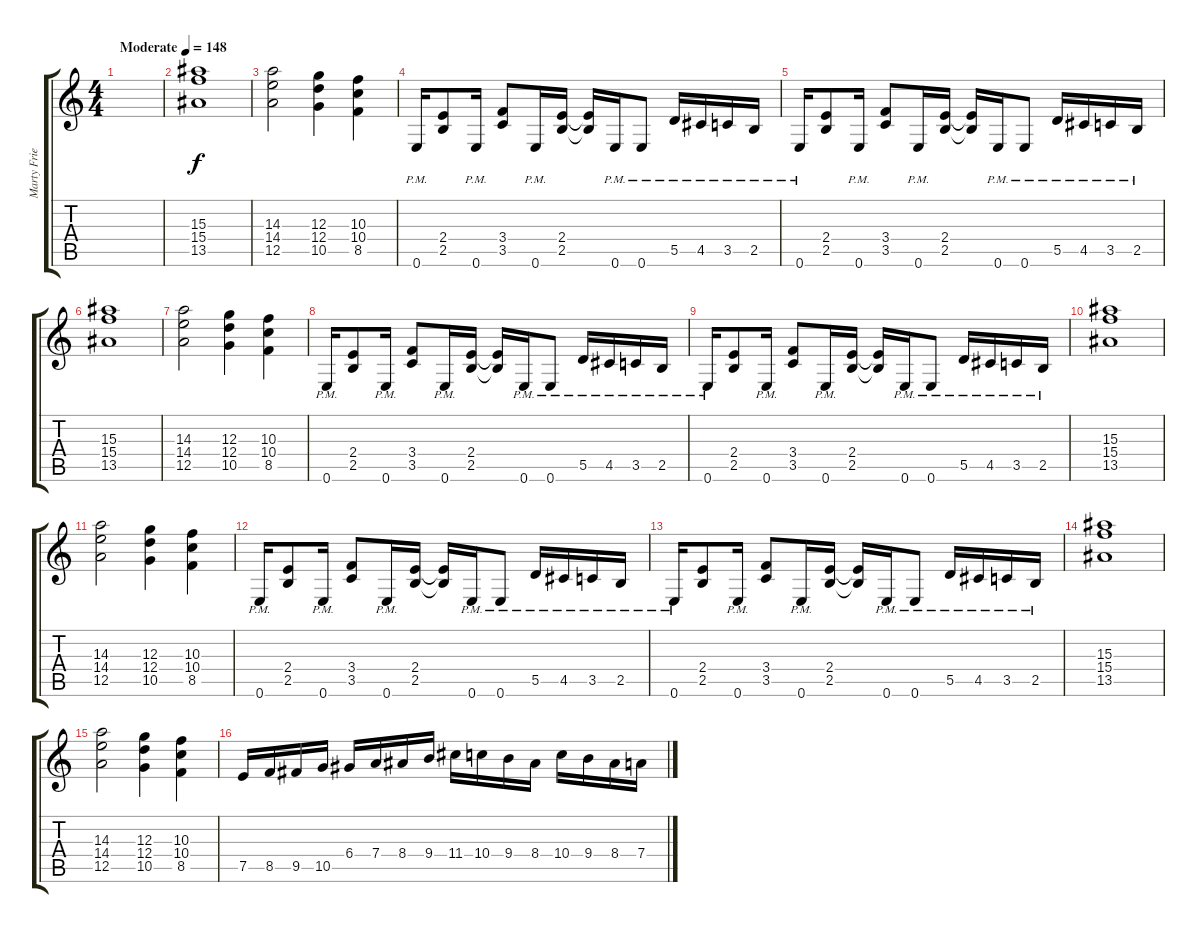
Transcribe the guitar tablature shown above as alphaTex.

\track ("Marty Friedman" "Marty Frie") {instrument distortionguitar}
\staff {score tabs}
\tuning (E4 B3 G3 D3 A2 E2) {hide}
\ts (4 4)
\tempo (148 "Moderate")
\clef g2
\ks c
|
(15.3 15.4 13.5).1 |
(14.3 14.4 12.5).2 (12.3 12.4 10.5).4 (10.3 10.4 8.5).4 |
0.6{pm}.16 (2.4 2.5).8 0.6{pm}.16 (3.4 3.5).8 0.6{pm}.16 (2.4 2.5).16 (2.4{t} 2.5{t}).16 0.6{pm}.16 0.6{pm}.8 5.5{pm}.16 4.5{pm}.16 3.5{pm}.16 2.5{pm}.16 |
0.6{pm}.16 (2.4 2.5).8 0.6{pm}.16 (3.4 3.5).8 0.6{pm}.16 (2.4 2.5).16 (2.4{t} 2.5{t}).16 0.6{pm}.16 0.6{pm}.8 5.5{pm}.16 4.5{pm}.16 3.5{pm}.16 2.5{pm}.16 |
(15.3 15.4 13.5).1 |
(14.3 14.4 12.5).2 (12.3 12.4 10.5).4 (10.3 10.4 8.5).4 |
0.6{pm}.16 (2.4 2.5).8 0.6{pm}.16 (3.4 3.5).8 0.6{pm}.16 (2.4 2.5).16 (2.4{t} 2.5{t}).16 0.6{pm}.16 0.6{pm}.8 5.5{pm}.16 4.5{pm}.16 3.5{pm}.16 2.5{pm}.16 |
0.6{pm}.16 (2.4 2.5).8 0.6{pm}.16 (3.4 3.5).8 0.6{pm}.16 (2.4 2.5).16 (2.4{t} 2.5{t}).16 0.6{pm}.16 0.6{pm}.8 5.5{pm}.16 4.5{pm}.16 3.5{pm}.16 2.5{pm}.16 |
(15.3 15.4 13.5).1 |
(14.3 14.4 12.5).2 (12.3 12.4 10.5).4 (10.3 10.4 8.5).4 |
0.6{pm}.16 (2.4 2.5).8 0.6{pm}.16 (3.4 3.5).8 0.6{pm}.16 (2.4 2.5).16 (2.4{t} 2.5{t}).16 0.6{pm}.16 0.6{pm}.8 5.5{pm}.16 4.5{pm}.16 3.5{pm}.16 2.5{pm}.16 |
0.6{pm}.16 (2.4 2.5).8 0.6{pm}.16 (3.4 3.5).8 0.6{pm}.16 (2.4 2.5).16 (2.4{t} 2.5{t}).16 0.6{pm}.16 0.6{pm}.8 5.5{pm}.16 4.5{pm}.16 3.5{pm}.16 2.5{pm}.16 |
(15.3 15.4 13.5).1 |
(14.3 14.4 12.5).2 (12.3 12.4 10.5).4 (10.3 10.4 8.5).4 |
7.5.16 8.5.16 9.5.16 10.5.16 6.4.16 7.4.16 8.4.16 9.4.16 11.4.16 10.4.16 9.4.16 8.4.16 10.4.16 9.4.16 8.4.16 7.4.16
